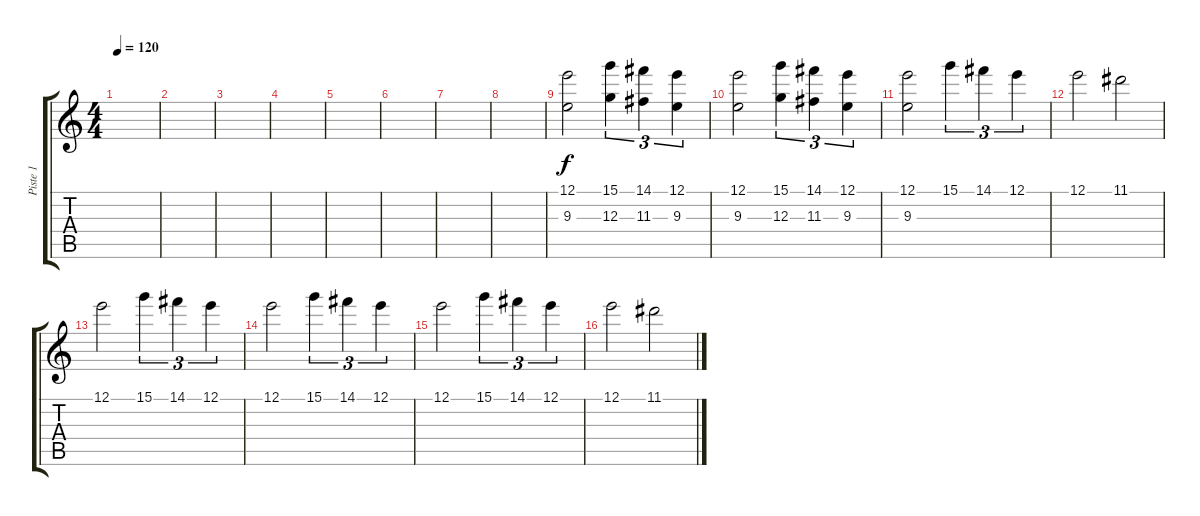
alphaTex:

\track ("Piste 1" "Piste 1") {instrument distortionguitar}
\staff {score tabs}
\tuning (E4 B3 G3 D3 A2 E2) {hide}
\ts (4 4)
\tempo 120
\clef g2
\ks c
|
|
|
|
|
|
|
|
(12.1 9.3).2 (15.1 12.3).4{tu (3 2)} (14.1 11.3).4{tu (3 2)} (12.1 9.3).4{tu (3 2)} |
(12.1 9.3).2 (15.1 12.3).4{tu (3 2)} (14.1 11.3).4{tu (3 2)} (12.1 9.3).4{tu (3 2)} |
(12.1 9.3).2 15.1.4{tu (3 2)} 14.1.4{tu (3 2)} 12.1.4{tu (3 2)} |
12.1.2 11.1.2 |
12.1.2 15.1.4{tu (3 2)} 14.1.4{tu (3 2)} 12.1.4{tu (3 2)} |
12.1.2 15.1.4{tu (3 2)} 14.1.4{tu (3 2)} 12.1.4{tu (3 2)} |
12.1.2 15.1.4{tu (3 2)} 14.1.4{tu (3 2)} 12.1.4{tu (3 2)} |
12.1.2 11.1.2
